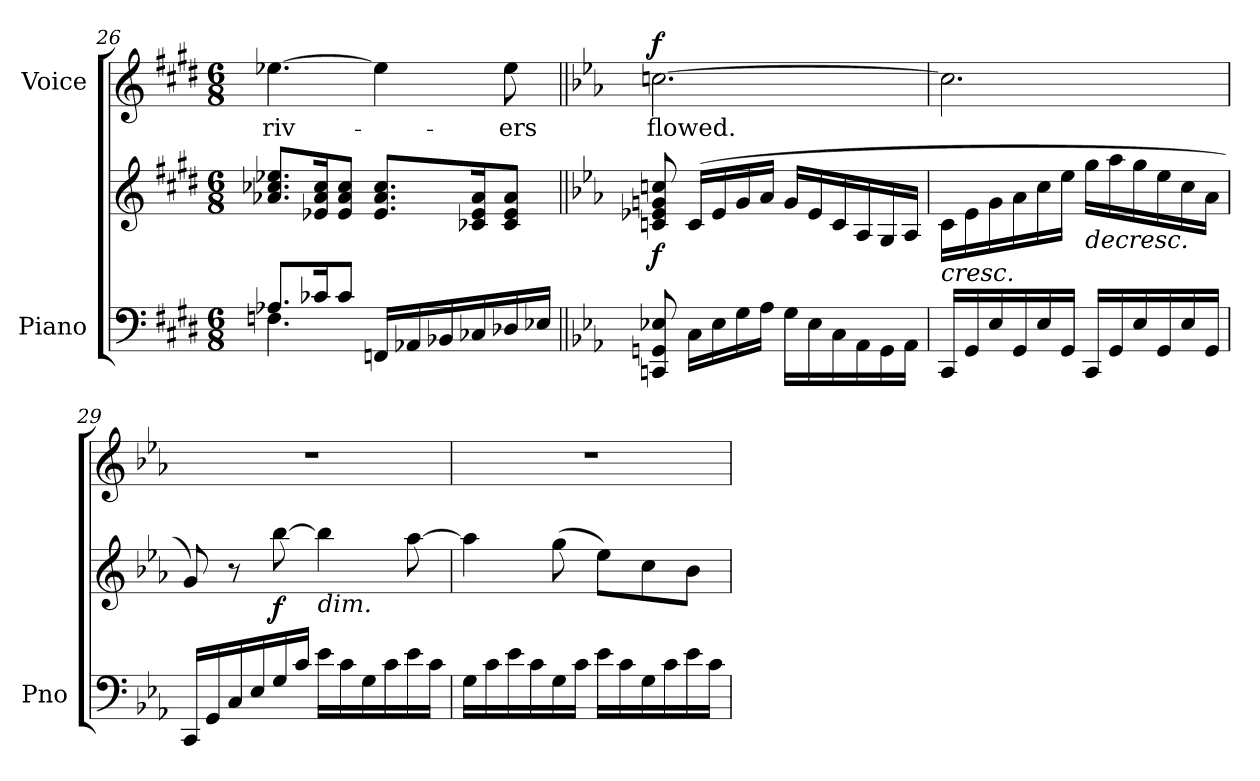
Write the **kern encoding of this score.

**kern	**kern	**dynam	**kern	**text	**dynam
*part2	*part2	*part2	*part1	*part1	*part1
*staff3	*staff2	*staff2/3	*staff1	*staff1	*staff1
*I"Piano	*	*	*I"Voice	*	*
*I'Pno	*	*	*	*	*
*clefF4	*clefG2	*	*clefG2	*	*
*k[f#c#g#d#]	*k[f#c#g#d#]	*	*k[f#c#g#d#]	*	*
*M6/8	*M6/8	*	*M6/8	*	*
=26	=26	=26	=26	=26	=26
*^	*	*	*	*	*
!	!	!	!	!	!LO:LY:b	!
8.A-X/L	4.Fn\	8.a-X/ 8.cc-X/ 8.ee-X/L	.	[4.ee-X\	riv-	.
16c-X/K	.	16e-X/ 16a-/ 16cc-/K	.	.	.	.
8c-/J	.	8e-/ 8a-/ 8cc-/J	.	.	.	.
16FFn/LL	4.ryy	8.e-/ 8.a-/ 8.cc-/L	.	4ee-\]	.	.
16AA-X/	.	.	.	.	.	.
16BB-X/	.	.	.	.	.	.
16C-X/	.	16c-X/ 16e-/ 16a-/K	.	.	.	.
!	!	!	!	!	!LO:LY:b	!
16D-X/	.	8c-/ 8e-/ 8a-/J	.	8ee-\	-ers	.
16E-X/JJ	.	.	.	.	.	.
*v	*v	*	*	*	*	*
!!LO:LB:g=z
=27||	=27||	=27||	=27||	=27||	=27||
*k[b-e-a-]	*k[b-e-a-]	*	*k[b-e-a-]	*	*
!	!	!LO:DY:b	!	!LO:LY:b	!LO:DY:a
8CCn/ 8GGn/ 8E-X/	8cn/ 8e-X/ 8gn/ 8ccn/	f	[2.ccn\	-flowed.	f
16C\LL	(16c/LL	.	.	.	.
16E-\	16e-/	.	.	.	.
16G\	16g/	.	.	.	.
16A-\JJ	16a-/JJ	.	.	.	.
16G\LL	16g/LL	.	.	.	.
16E-\	16e-/	.	.	.	.
16C\	16c/	.	.	.	.
16AA-\	16A-/	.	.	.	.
16GG\	16G/	.	.	.	.
16AA-\JJ	16A-/JJ	.	.	.	.
=28	=28	=28	=28	=28	=28
!	!	!LO:HP:b	!	!	!
16CC/LL	16c\LL	<	2.cc\]	.	.
16GG/	16e-\	.	.	.	.
16E-/	16g\	.	.	.	.
16GG/	16a-\	.	.	.	.
16E-/	16cc\	.	.	.	.
16GG/JJ	16ee-\JJ	.	.	.	.
!	!	!LO:HP:b	!	!	!
16CC/LL	16gg\LL	>	.	.	.
16GG/	16aa-\	.	.	.	.
16E-/	16gg\	.	.	.	.
16GG/	16ee-\	.	.	.	.
16E-/	16cc\	.	.	.	.
16GG/JJ	16a-\JJ	.	.	.	.
.	.	[	.	.	.
!!LO:LB:g=z
=29	=29	=29	=29	=29	=29
16CC/LL	8g/)	.	2.r	.	.
16GG/	.	.	.	.	.
16C/	8r	.	.	.	.
16E-/	.	.	.	.	.
!	!	!LO:DY:b	!	!	!
16G/	[8bb-\	f	.	.	.
16c/JJ	.	.	.	.	.
!	!LO:TX:b:i:t=dim.	!	!	!	!
16e-\LL	4bb-\]	.	.	.	.
16c\	.	.	.	.	.
16G\	.	.	.	.	.
16c\	.	.	.	.	.
16e-\	[8aa-\	.	.	.	.
16c\JJ	.	.	.	.	.
!!LO:LB:g=z
=30	=30	=30	=30	=30	=30
16G\LL	4aa-\]	.	2.r	.	.
16c\	.	.	.	.	.
16e-\	.	.	.	.	.
16c\	.	.	.	.	.
16G\	(8gg\	.	.	.	.
16c\JJ	.	.	.	.	.
16e-\LL	8ee-\L)	.	.	.	.
16c\	.	.	.	.	.
16G\	8cc\	.	.	.	.
16c\	.	.	.	.	.
16e-\	8b-\J	]	.	.	.
16c\JJ	.	.	.	.	.
=	=	=	=	=	=
*-	*-	*-	*-	*-	*-
